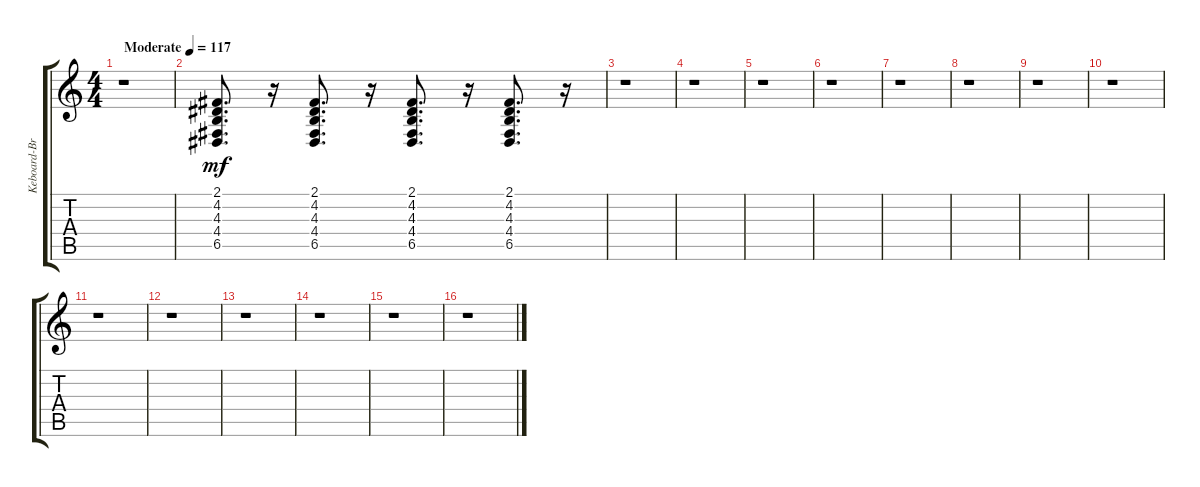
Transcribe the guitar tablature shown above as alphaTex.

\track ("Keboard-Brass" "Keboard-Br") {instrument brasssection}
\staff {score tabs}
\tuning (E4 B3 G3 D3 A2 E2) {hide}
\ts (4 4)
\tempo (117 "Moderate")
\clef g2
\ks c
r.1{dy mf instrument brasssection} |
(2.1 4.2 4.3 4.4 6.5).8{d} r.16 (2.1 4.2 4.3 4.4 6.5).8{d} r.16 (2.1 4.2 4.3 4.4 6.5).8{d} r.16 (2.1 4.2 4.3 4.4 6.5).8{d} r.16 |
r.1 |
r.1 |
r.1 |
r.1 |
r.1 |
r.1 |
r.1 |
r.1 |
r.1 |
r.1 |
r.1 |
r.1 |
r.1 |
r.1
